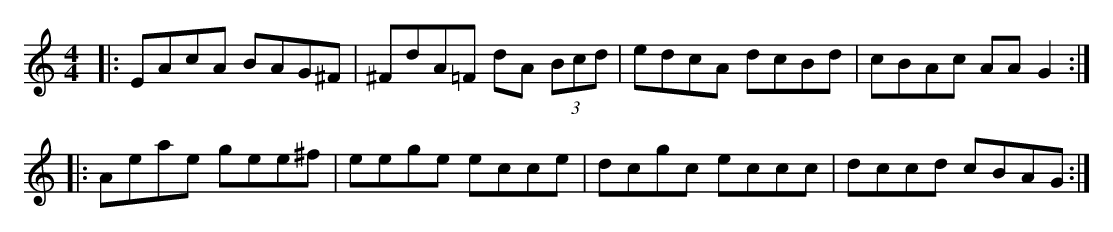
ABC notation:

X:1
M:4/4
K:Amin
|:EAcA BAG^F|^FdA=F dA (3Bcd|edcA dcBd|cBAc AAG2:|
|:Aeae gee^f|eege ecce|dcgc eccc|dccd cBAG:|
